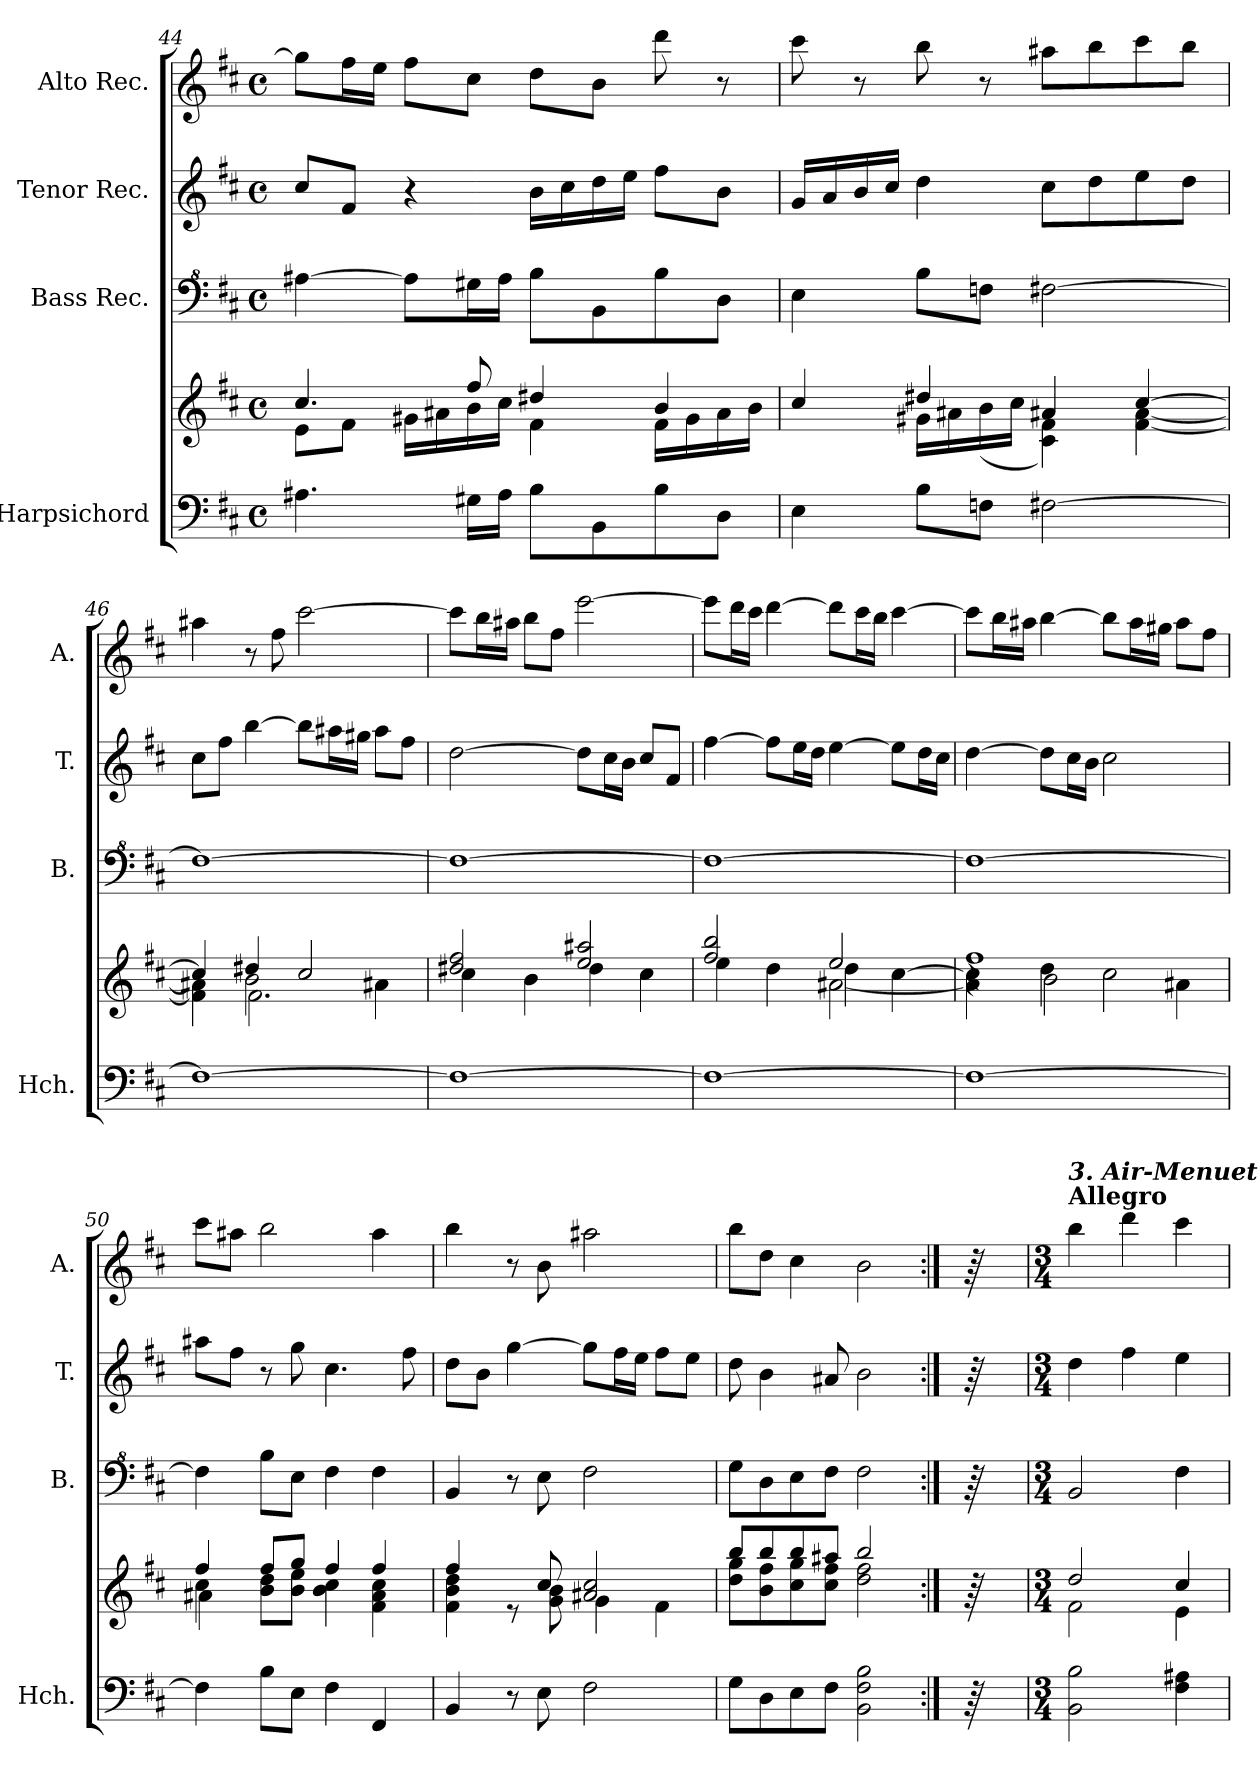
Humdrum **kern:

**kern	**kern	**kern	**kern	**kern
*part4	*part4	*part3	*part2	*part1
*staff5	*staff4	*staff3	*staff2	*staff1
*I"Harpsichord	*	*I"Bass Rec.	*I"Tenor Rec.	*I"Alto Rec.
*I'Hch.	*	*I'B.	*I'T.	*I'A.
*clefF4	*clefG2	*clefF^4	*clefG2	*clefG2
*k[f#c#]	*k[f#c#]	*k[f#c#]	*k[f#c#]	*k[f#c#]
*M4/4	*M4/4	*M4/4	*M4/4	*M4/4
*met(c)	*met(c)	*met(c)	*met(c)	*met(c)
=44	=44	=44	=44	=44
*	*^	*	*	*
4.A#X\	4.cc#/	8e\L	[4a#X\	8cc#/L	8gg\L]
.	.	8f#\J	.	8f#/J	16ff#\L
.	.	.	.	.	16ee\JJ
.	.	16g#X\LL	8a#\L]	4r	8ff#\L
.	.	16a#X\	.	.	.
16G#X\LL	8ff#/	16b\	16g#X\L	.	8cc#\J
16A#\JJ	.	16cc#\JJ	16a#\JJ	.	.
8B\L	4dd#X/	4f#\	8b\L	16b\LL	8dd\L
.	.	.	.	16cc#\	.
8BB\	.	.	8B\	16dd\	8b\J
.	.	.	.	16ee\JJ	.
8B\	4b/	16f#\LL	8b\	8ff#\L	8ddd\
.	.	16g#\	.	.	.
8D\J	.	16a#\	8d\J	8b\J	8r
.	.	16b\JJ	.	.	.
!!LO:PB:g=z
=45	=45	=45	=45	=45	=45
4E\	4cc#/	4ryy	4e\	16g/LL	8ccc#\
.	.	.	.	16a/	.
.	.	.	.	16b/	8r
.	.	.	.	16cc#/JJ	.
8B\L	4dd#X/	16g#X\LL	8b\L	4dd\	8bb\
.	.	16a#X\	.	.	.
8Fn\J	.	(>16b\	8fn\J	.	8r
.	.	16cc#\JJ	.	.	.
[2F#X\	4a#X/	4c#\ 4f#\)	[2f#X\	8cc#\L	8aa#X\L
.	.	.	.	8dd\	8bb\
.	[4cc#/	[4f#\ [4a#\	.	8ee\	8ccc#\
.	.	.	.	8dd\J	8bb\J
=46	=46	=46	=46	=46	=46
*	*	*^	*	*	*
1F#_	4cc#/]	4f#\] 4a#X\]	4ryy	1f#_	8cc#\L	4aa#X\
.	.	.	.	.	8ff#\J	.
.	4dd#X/	2b\	2.f#\	.	[4bb\	8r
.	.	.	.	.	.	8ff#\
.	2cc#/	.	.	.	8bb\L]	[2ccc#\
.	.	.	.	.	16aa#X\L	.
.	.	.	.	.	16gg#X\JJ	.
.	.	4a#X\	.	.	8aa#\L	.
.	.	.	.	.	8ff#\J	.
*	*	*v	*v	*	*	*
=47	=47	=47	=47	=47	=47
1F#_	2dd#X/ 2ff#/	4cc#\	1f#_	[2dd\	8ccc#\L]
.	.	.	.	.	16bb\L
.	.	.	.	.	16aa#X\JJ
.	.	4b\	.	.	8bb\L
.	.	.	.	.	8ff#\J
.	2ee/ 2aa#X/	4dd#\	.	8dd\L]	[2eee\
.	.	.	.	16cc#\L	.
.	.	.	.	16b\JJ	.
.	.	4cc#\	.	8cc#/L	.
.	.	.	.	8f#/J	.
=48	=48	=48	=48	=48	=48
*	*	*^	*	*	*
1F#_	2ff#/ 2bb/	4ee\	2ryy	1f#_	[4ff#\	8eee\L]
.	.	.	.	.	.	16ddd\L
.	.	.	.	.	.	16ccc#\JJ
.	.	4dd\	.	.	8ff#\L]	[4ddd\
.	.	.	.	.	16ee\L	.
.	.	.	.	.	16dd\JJ	.
.	2ee/	[2a#X\	4dd\	.	[4ee\	8ddd\L]
.	.	.	.	.	.	16ccc#\L
.	.	.	.	.	.	16bb\JJ
.	.	.	[4cc#\	.	8ee\L]	[4ccc#\
.	.	.	.	.	16dd\L	.
.	.	.	.	.	16cc#\JJ	.
!!LO:LB:g=z
=49	=49	=49	=49	=49	=49	=49
1F#_	1ff#	4a#\] 4cc#\]	4r	1f#_	[4dd\	8ccc#\L]
.	.	.	.	.	.	16bb\L
.	.	.	.	.	.	16aa#X\JJ
.	.	4dd\	2b\	.	8dd\L]	[4bb\
.	.	.	.	.	16cc#\L	.
.	.	.	.	.	16b\JJ	.
.	.	2cc#\	.	.	2cc#\	8bb\L]
.	.	.	.	.	.	16aa#\L
.	.	.	.	.	.	16gg#X\JJ
.	.	.	4a#X\	.	.	8aa#\L
.	.	.	.	.	.	8ff#\J
=50	=50	=50	=50	=50	=50	=50
4F#\]	4ff#/	4cc#\	4a#X\	4f#\]	8aa#X\L	8ccc#\L
.	.	.	.	.	8ff#\J	8aa#X\J
8B\L	8ff#/L	8b\ 8dd\L	2.ryy	8b\L	8r	2bb\
8E\J	8gg/J	8b\ 8ee\J	.	8e\J	8gg\	.
4F#\	4ff#/	4b\ 4cc#\	.	4f#\	4.cc#\	.
4FF#/	4ff#/	4f#\ 4a#\ 4cc#\	.	4f#\	.	4aa#\
.	.	.	.	.	8ff#\	.
*	*	*v	*v	*	*	*
=51	=51	=51	=51	=51	=51
4BB/	4ff#/	4f#\ 4b\ 4dd\	4B/	8dd\L	4bb\
.	.	.	.	8b\J	.
8r	8re	8ryy	8r	[4gg\	8r
8E\	8cc#/	8g\ 8b\	8e\	.	8b\
2F#\	2a#X/ 2cc#/	4g\	2f#\	8gg\L]	2aa#X\
.	.	.	.	16ff#\L	.
.	.	.	.	16ee\JJ	.
.	.	4f#\	.	8ff#\L	.
.	.	.	.	8ee\J	.
=52	=52	=52	=52	=52	=52
8G\L	8bb/L	8dd\ 8gg\L	8g\L	8dd\	8bb\L
8D\	8bb/	8b\ 8ff#\	8d\	4b\	8dd\J
8E\	8bb/	8cc#\ 8gg\	8e\	.	4cc#\
8F#\J	8aa#X/J	8cc#\ 8ff#\J	8f#\J	8a#X/	.
2BB\ 2F#\ 2B\	2bb/	2dd\ 2ff#\	2f#\	2b\	2b\
*	*v	*v	*	*	*
=52X2:|!	=52X2:|!	=52X2:|!	=52X2:|!	=52X2:|!
64r	64r	64r	64r	64r
!!LO:LB:g=z
=53	=53	=53	=53	=53
*M3/4	*M3/4	*M3/4	*M3/4	*M3/4
*	*	*	*	*MM180
*	*^	*	*	*
!	!	!	!	!	!LO:TX:a:B:t=Allegro
!	!	!	!	!	!LO:TX:a:Bi:t=3. Air-Menuet
2BB\ 2B\	2dd/	2f#\	2B/	4dd\	4bb\
.	.	.	.	4ff#\	4ddd\
4F#\ 4A#X\	4cc#/	4e\	4f#\	4ee\	4ccc#\
*	*v	*v	*	*	*
=	=	=	=	=
*-	*-	*-	*-	*-
